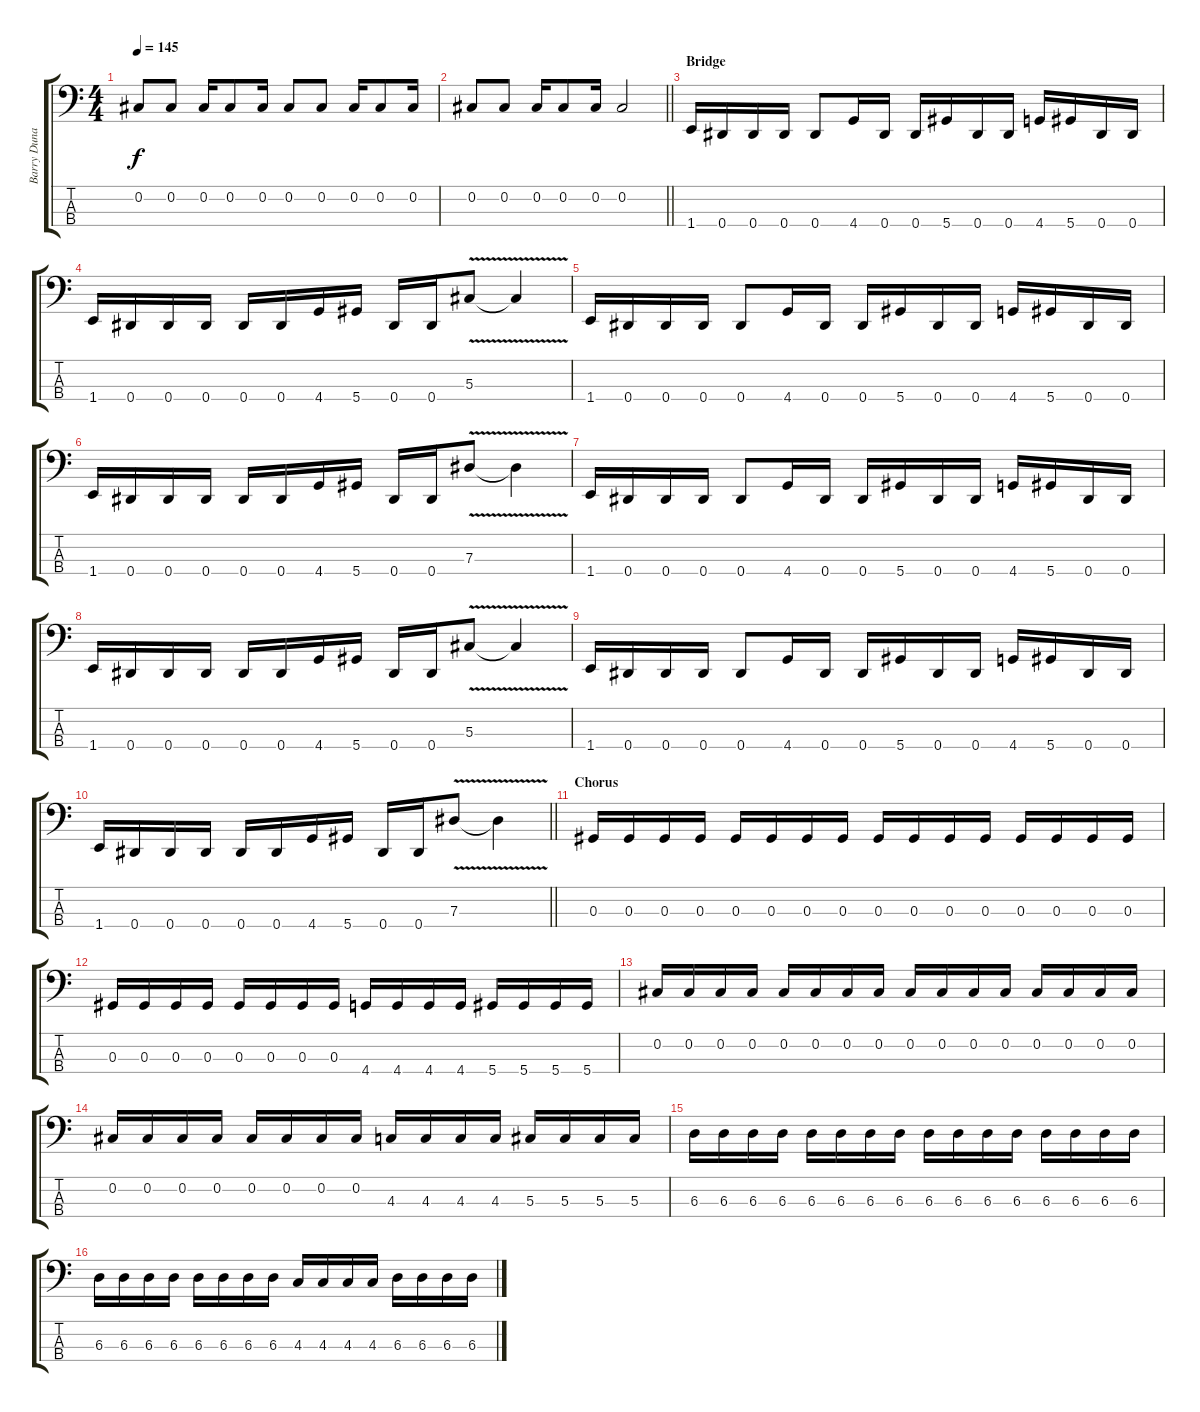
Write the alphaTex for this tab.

\track ("Barry Dunaway" "Barry Duna") {instrument electricbassfinger}
\staff {score tabs}
\tuning (Gb2 Db2 Ab1 Eb1) {hide}
\ts (4 4)
\tempo 145
\clef f4
\ks c
0.2.8{dy f} 0.2.8 0.2.16 0.2.8 0.2.16 0.2.8 0.2.8 0.2.16 0.2.8 0.2.16 |
\barLineRight lightlight
0.2.8 0.2.8 0.2.16 0.2.8 0.2.16 0.2.2 |
\section ("" "Bridge")
1.4.16 0.4.16 0.4.16 0.4.16 0.4.8 4.4.16 0.4.16 0.4.16 5.4.16 0.4.16 0.4.16 4.4.16 5.4.16 0.4.16 0.4.16 |
1.4.16 0.4.16 0.4.16 0.4.16 0.4.16 0.4.16 4.4.16 5.4.16 0.4.16 0.4.16 5.3{v}.8 5.3{t}.4 |
1.4.16 0.4.16 0.4.16 0.4.16 0.4.8 4.4.16 0.4.16 0.4.16 5.4.16 0.4.16 0.4.16 4.4.16 5.4.16 0.4.16 0.4.16 |
1.4.16 0.4.16 0.4.16 0.4.16 0.4.16 0.4.16 4.4.16 5.4.16 0.4.16 0.4.16 7.3{v}.8 7.3{t}.4 |
1.4.16 0.4.16 0.4.16 0.4.16 0.4.8 4.4.16 0.4.16 0.4.16 5.4.16 0.4.16 0.4.16 4.4.16 5.4.16 0.4.16 0.4.16 |
1.4.16 0.4.16 0.4.16 0.4.16 0.4.16 0.4.16 4.4.16 5.4.16 0.4.16 0.4.16 5.3{v}.8 5.3{t}.4 |
1.4.16 0.4.16 0.4.16 0.4.16 0.4.8 4.4.16 0.4.16 0.4.16 5.4.16 0.4.16 0.4.16 4.4.16 5.4.16 0.4.16 0.4.16 |
\barLineRight lightlight
1.4.16 0.4.16 0.4.16 0.4.16 0.4.16 0.4.16 4.4.16 5.4.16 0.4.16 0.4.16 7.3{v}.8 7.3{t}.4 |
\section ("" "Chorus")
0.3.16 0.3.16 0.3.16 0.3.16 0.3.16 0.3.16 0.3.16 0.3.16 0.3.16 0.3.16 0.3.16 0.3.16 0.3.16 0.3.16 0.3.16 0.3.16 |
0.3.16 0.3.16 0.3.16 0.3.16 0.3.16 0.3.16 0.3.16 0.3.16 4.4.16 4.4.16 4.4.16 4.4.16 5.4.16 5.4.16 5.4.16 5.4.16 |
0.2.16 0.2.16 0.2.16 0.2.16 0.2.16 0.2.16 0.2.16 0.2.16 0.2.16 0.2.16 0.2.16 0.2.16 0.2.16 0.2.16 0.2.16 0.2.16 |
0.2.16 0.2.16 0.2.16 0.2.16 0.2.16 0.2.16 0.2.16 0.2.16 4.3.16 4.3.16 4.3.16 4.3.16 5.3.16 5.3.16 5.3.16 5.3.16 |
6.3.16 6.3.16 6.3.16 6.3.16 6.3.16 6.3.16 6.3.16 6.3.16 6.3.16 6.3.16 6.3.16 6.3.16 6.3.16 6.3.16 6.3.16 6.3.16 |
6.3.16 6.3.16 6.3.16 6.3.16 6.3.16 6.3.16 6.3.16 6.3.16 4.3.16 4.3.16 4.3.16 4.3.16 6.3.16 6.3.16 6.3.16 6.3.16
